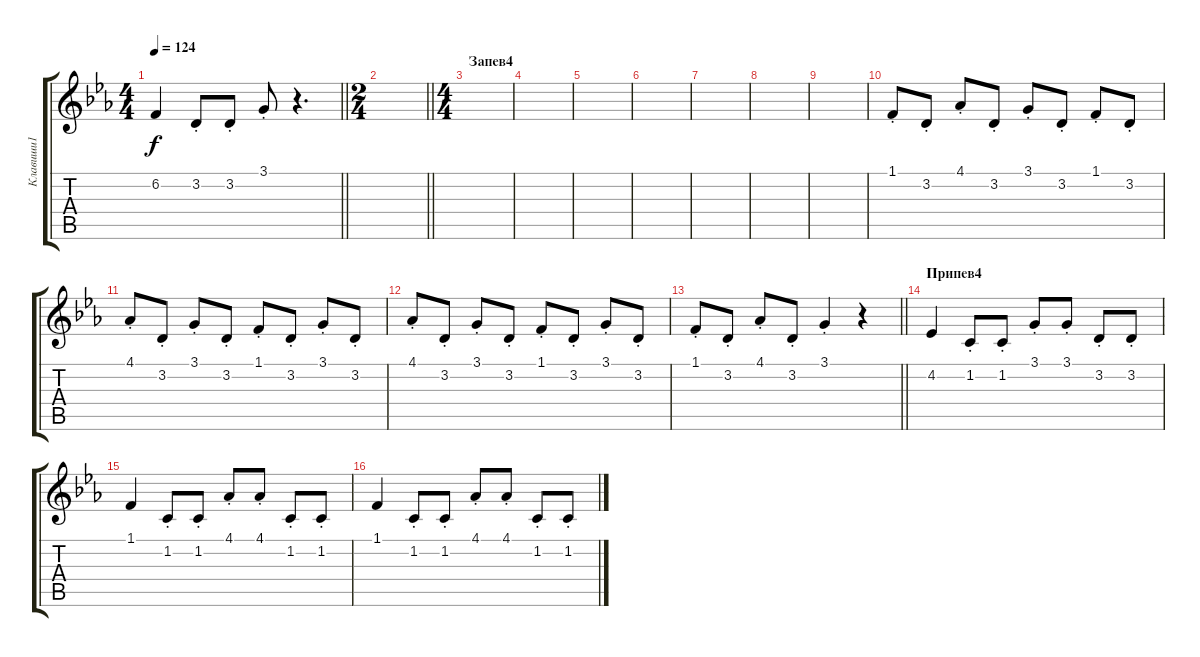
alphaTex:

\track ("Клавиши1" "Клавиши1") {instrument lead1square}
\staff {score tabs}
\tuning (E4 B3 G3 D3 A2 E2) {hide}
\ts (4 4)
\tempo 124
\clef g2
\barLineRight lightlight
\ks cminor
6.2.4{dy f} 3.2{st}.8 3.2{st}.8 3.1{st}.8 r.4{d} |
\ts (2 4)
\barLineRight lightlight
|
\ts (4 4)
\section ("" "Запев4")
|
|
|
|
|
|
|
1.1{st}.8 3.2{st}.8 4.1{st}.8 3.2{st}.8 3.1{st}.8 3.2{st}.8 1.1{st}.8 3.2{st}.8 |
4.1{st}.8 3.2{st}.8 3.1{st}.8 3.2{st}.8 1.1{st}.8 3.2{st}.8 3.1{st}.8 3.2{st}.8 |
4.1{st}.8 3.2{st}.8 3.1{st}.8 3.2{st}.8 1.1{st}.8 3.2{st}.8 3.1{st}.8 3.2{st}.8 |
\barLineRight lightlight
1.1{st}.8 3.2{st}.8 4.1{st}.8 3.2{st}.8 3.1{st}.4 r.4 |
\section ("" "Припев4")
4.2.4 1.2{st}.8 1.2{st}.8 3.1{st}.8 3.1{st}.8 3.2{st}.8 3.2{st}.8 |
1.1.4 1.2{st}.8 1.2{st}.8 4.1{st}.8 4.1{st}.8 1.2{st}.8 1.2{st}.8 |
1.1.4 1.2{st}.8 1.2{st}.8 4.1{st}.8 4.1{st}.8 1.2{st}.8 1.2{st}.8
